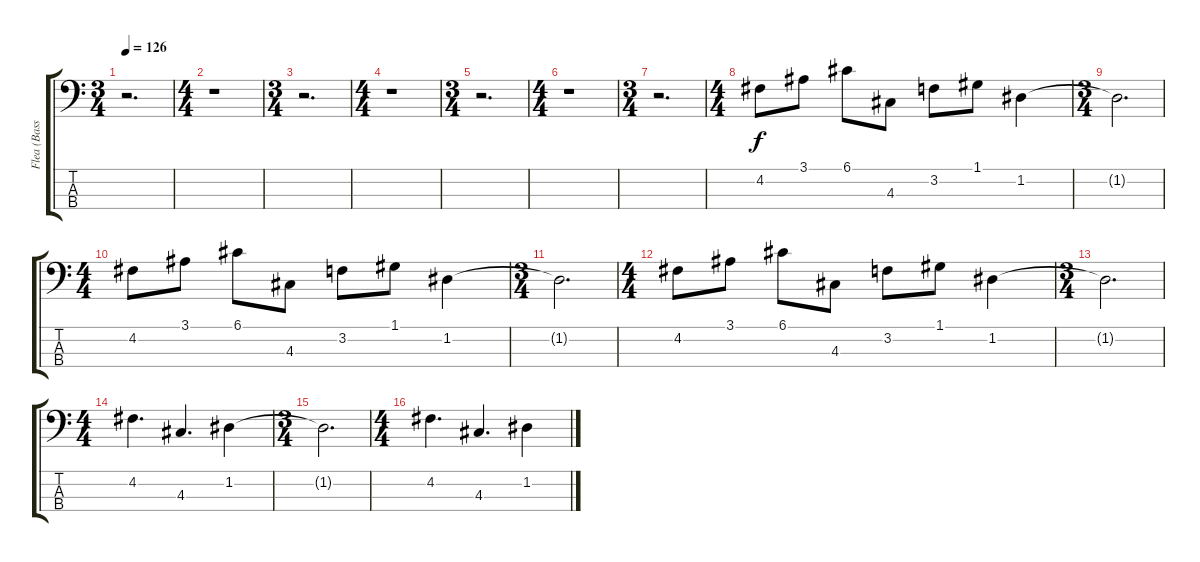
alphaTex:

\track ("Flea (Bass)" "Flea (Bass") {instrument electricbassfinger}
\staff {score tabs}
\tuning (G2 D2 A1 D1) {hide}
\ts (3 4)
\tempo 126
\clef f4
\ks c
r.2{d dy f} |
\ts (4 4)
r.1 |
\ts (3 4)
r.2{d} |
\ts (4 4)
r.1 |
\ts (3 4)
r.2{d} |
\ts (4 4)
r.1 |
\ts (3 4)
r.2{d} |
\ts (4 4)
4.2.8{volume 12 instrument fretlessbass} 3.1.8 6.1.8 4.3.8 3.2.8 1.1.8 1.2.4 |
\ts (3 4)
1.2{t}.2{d} |
\ts (4 4)
4.2.8 3.1.8 6.1.8 4.3.8 3.2.8 1.1.8 1.2.4 |
\ts (3 4)
1.2{t}.2{d} |
\ts (4 4)
4.2.8 3.1.8 6.1.8 4.3.8 3.2.8 1.1.8 1.2.4 |
\ts (3 4)
1.2{t}.2{d} |
\ts (4 4)
4.2.4{d} 4.3.4{d} 1.2.4 |
\ts (3 4)
1.2{t}.2{d} |
\ts (4 4)
4.2.4{d} 4.3.4{d} 1.2.4
